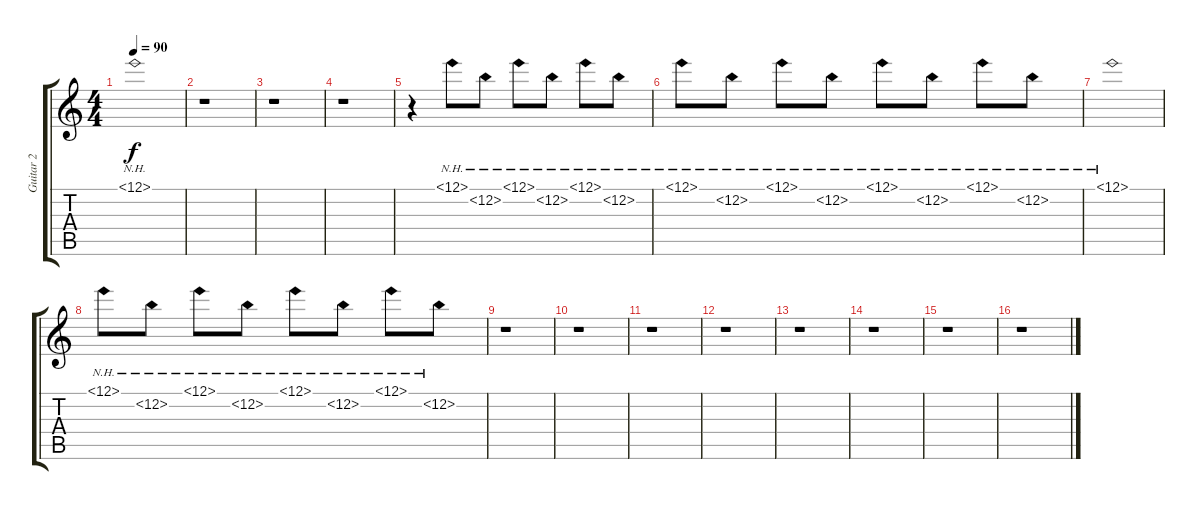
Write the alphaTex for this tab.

\track ("Guitar 2" "Guitar 2") {instrument acousticguitarsteel}
\staff {score tabs}
\tuning (E4 B3 G3 D3 A2 E2) {hide}
\ts (4 4)
\tempo 90
\clef g2
\ks c
12.1{nh}.1{dy f} |
r.1 |
r.1 |
r.1 |
r.4 12.1{nh}.8 12.2{nh}.8 12.1{nh}.8 12.2{nh}.8 12.1{nh}.8 12.2{nh}.8 |
12.1{nh}.8 12.2{nh}.8 12.1{nh}.8 12.2{nh}.8 12.1{nh}.8 12.2{nh}.8 12.1{nh}.8 12.2{nh}.8 |
12.1{nh}.1 |
12.1{nh}.8 12.2{nh}.8 12.1{nh}.8 12.2{nh}.8 12.1{nh}.8 12.2{nh}.8 12.1{nh}.8 12.2{nh}.8 |
r.1 |
r.1 |
r.1 |
r.1 |
r.1 |
r.1 |
r.1 |
r.1
